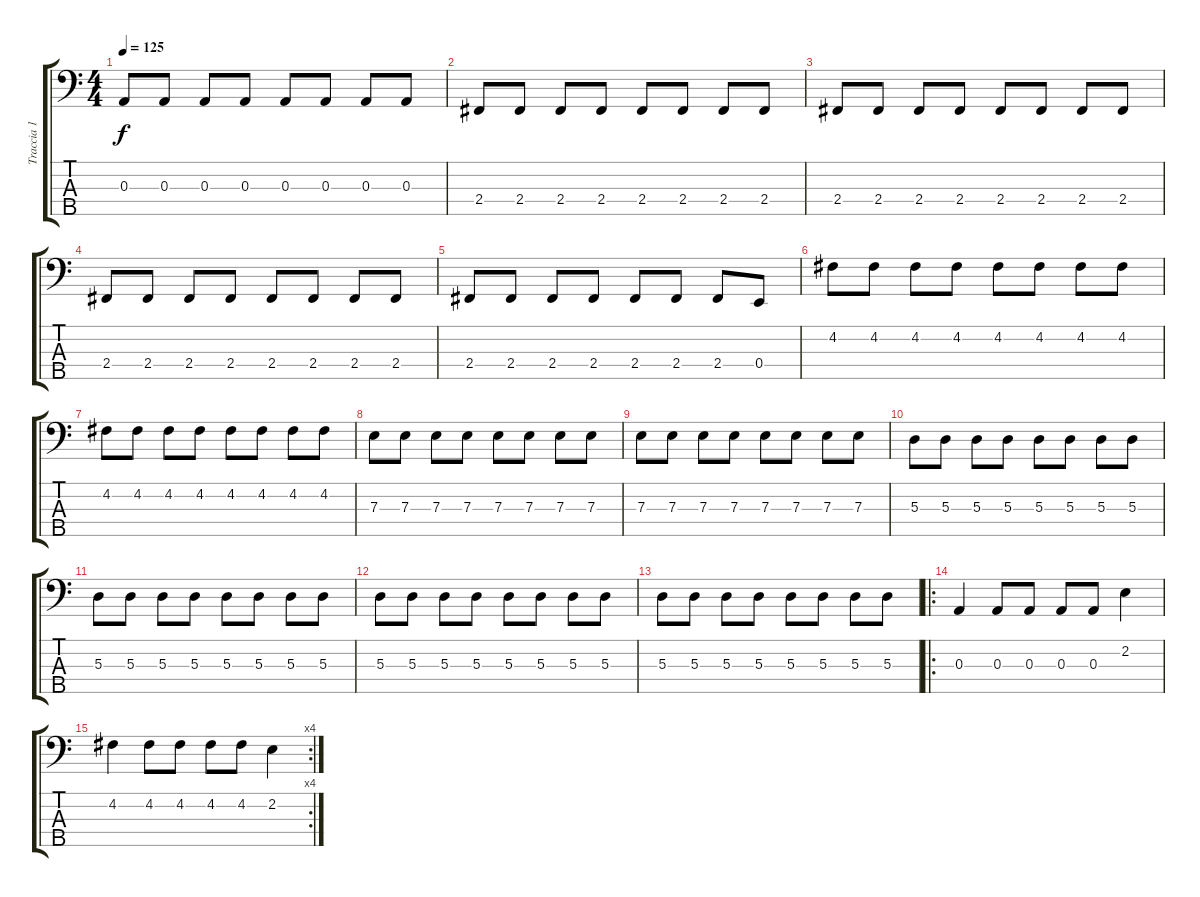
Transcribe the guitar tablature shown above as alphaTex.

\track ("Traccia 1" "Traccia 1") {instrument electricbassfinger}
\staff {score tabs}
\tuning (G2 D2 A1 E1 B0) {hide}
\ts (4 4)
\tempo 125
\clef f4
\ks c
0.3.8{dy f} 0.3.8 0.3.8 0.3.8 0.3.8 0.3.8 0.3.8 0.3.8 |
2.4.8 2.4.8 2.4.8 2.4.8 2.4.8 2.4.8 2.4.8 2.4.8 |
2.4.8 2.4.8 2.4.8 2.4.8 2.4.8 2.4.8 2.4.8 2.4.8 |
2.4.8 2.4.8 2.4.8 2.4.8 2.4.8 2.4.8 2.4.8 2.4.8 |
2.4.8 2.4.8 2.4.8 2.4.8 2.4.8 2.4.8 2.4.8 0.4.8 |
4.2.8 4.2.8 4.2.8 4.2.8 4.2.8 4.2.8 4.2.8 4.2.8 |
4.2.8 4.2.8 4.2.8 4.2.8 4.2.8 4.2.8 4.2.8 4.2.8 |
7.3.8 7.3.8 7.3.8 7.3.8 7.3.8 7.3.8 7.3.8 7.3.8 |
7.3.8 7.3.8 7.3.8 7.3.8 7.3.8 7.3.8 7.3.8 7.3.8 |
5.3.8 5.3.8 5.3.8 5.3.8 5.3.8 5.3.8 5.3.8 5.3.8 |
5.3.8 5.3.8 5.3.8 5.3.8 5.3.8 5.3.8 5.3.8 5.3.8 |
5.3.8 5.3.8 5.3.8 5.3.8 5.3.8 5.3.8 5.3.8 5.3.8 |
5.3.8 5.3.8 5.3.8 5.3.8 5.3.8 5.3.8 5.3.8 5.3.8 |
\ro
0.3.4 0.3.8 0.3.8 0.3.8 0.3.8 2.2.4 |
\rc 4
4.2.4 4.2.8 4.2.8 4.2.8 4.2.8 2.2.4
